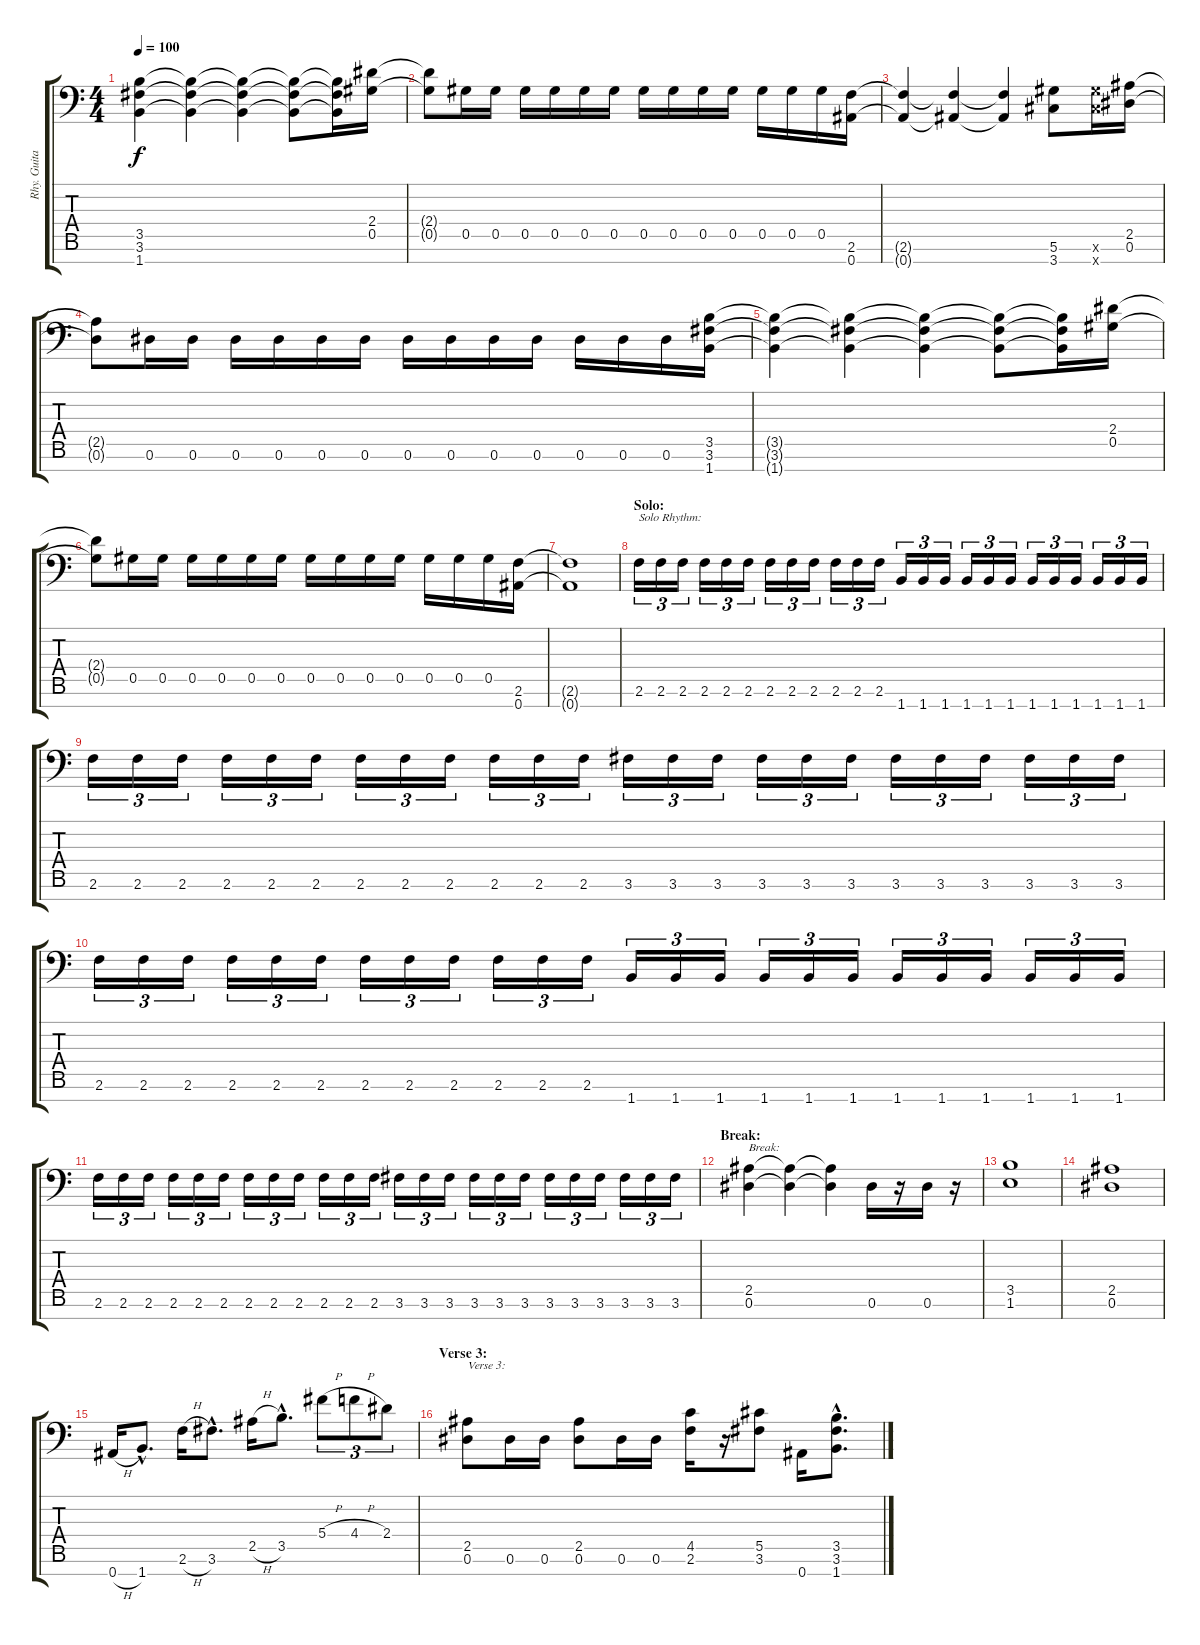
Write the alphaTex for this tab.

\track ("Rhy. Guitar 1" "Rhy. Guita") {instrument distortionguitar}
\staff {score tabs}
\tuning (Eb4 Bb3 Gb3 Db3 Ab2 Eb2 Bb1) {hide}
\ts (4 4)
\tempo 100
\clef f4
\ks c
(3.5{t} 3.6{t} 1.7{t}).4{dy f} (3.5{t} 3.6{t} 1.7{t}).4 (3.5{t} 3.6{t} 1.7{t}).4 (3.5{t} 3.6{t} 1.7{t}).8 (3.5{t} 3.6{t} 1.7{t}).16 (2.4 0.5).16 |
(2.4{t} 0.5{t}).8 0.5.16 0.5.16 0.5.16 0.5.16 0.5.16 0.5.16 0.5.16 0.5.16 0.5.16 0.5.16 0.5.16 0.5.16 0.5.16 (2.6 0.7).16 |
(2.6{t} 0.7{t}).4 (2.6{t} 0.7{t}).4 (2.6{t} 0.7{t}).4 (5.6 3.7).8 (5.6{x} 3.7{x}).16 (2.5 0.6).16 |
(2.5{t} 0.6{t}).8 0.6.16 0.6.16 0.6.16 0.6.16 0.6.16 0.6.16 0.6.16 0.6.16 0.6.16 0.6.16 0.6.16 0.6.16 0.6.16 (3.5 3.6 1.7).16 |
(3.5{t} 3.6{t} 1.7{t}).4 (3.5{t} 3.6{t} 1.7{t}).4 (3.5{t} 3.6{t} 1.7{t}).4 (3.5{t} 3.6{t} 1.7{t}).8 (3.5{t} 3.6{t} 1.7{t}).16 (2.4 0.5).16 |
(2.4{t} 0.5{t}).8 0.5.16 0.5.16 0.5.16 0.5.16 0.5.16 0.5.16 0.5.16 0.5.16 0.5.16 0.5.16 0.5.16 0.5.16 0.5.16 (2.6 0.7).16 |
(2.6{t} 0.7{t}).1 |
\section ("" "Solo:")
2.6.16{tu (3 2) txt "Solo Rhythm:"} 2.6.16{tu (3 2)} 2.6.16{tu (3 2)} 2.6.16{tu (3 2)} 2.6.16{tu (3 2)} 2.6.16{tu (3 2)} 2.6.16{tu (3 2)} 2.6.16{tu (3 2)} 2.6.16{tu (3 2)} 2.6.16{tu (3 2)} 2.6.16{tu (3 2)} 2.6.16{tu (3 2)} 1.7.16{tu (3 2)} 1.7.16{tu (3 2)} 1.7.16{tu (3 2)} 1.7.16{tu (3 2)} 1.7.16{tu (3 2)} 1.7.16{tu (3 2)} 1.7.16{tu (3 2)} 1.7.16{tu (3 2)} 1.7.16{tu (3 2)} 1.7.16{tu (3 2)} 1.7.16{tu (3 2)} 1.7.16{tu (3 2)} |
2.6.16{tu (3 2)} 2.6.16{tu (3 2)} 2.6.16{tu (3 2)} 2.6.16{tu (3 2)} 2.6.16{tu (3 2)} 2.6.16{tu (3 2)} 2.6.16{tu (3 2)} 2.6.16{tu (3 2)} 2.6.16{tu (3 2)} 2.6.16{tu (3 2)} 2.6.16{tu (3 2)} 2.6.16{tu (3 2)} 3.6.16{tu (3 2)} 3.6.16{tu (3 2)} 3.6.16{tu (3 2)} 3.6.16{tu (3 2)} 3.6.16{tu (3 2)} 3.6.16{tu (3 2)} 3.6.16{tu (3 2)} 3.6.16{tu (3 2)} 3.6.16{tu (3 2)} 3.6.16{tu (3 2)} 3.6.16{tu (3 2)} 3.6.16{tu (3 2)} |
2.6.16{tu (3 2)} 2.6.16{tu (3 2)} 2.6.16{tu (3 2)} 2.6.16{tu (3 2)} 2.6.16{tu (3 2)} 2.6.16{tu (3 2)} 2.6.16{tu (3 2)} 2.6.16{tu (3 2)} 2.6.16{tu (3 2)} 2.6.16{tu (3 2)} 2.6.16{tu (3 2)} 2.6.16{tu (3 2)} 1.7.16{tu (3 2)} 1.7.16{tu (3 2)} 1.7.16{tu (3 2)} 1.7.16{tu (3 2)} 1.7.16{tu (3 2)} 1.7.16{tu (3 2)} 1.7.16{tu (3 2)} 1.7.16{tu (3 2)} 1.7.16{tu (3 2)} 1.7.16{tu (3 2)} 1.7.16{tu (3 2)} 1.7.16{tu (3 2)} |
2.6.16{tu (3 2)} 2.6.16{tu (3 2)} 2.6.16{tu (3 2)} 2.6.16{tu (3 2)} 2.6.16{tu (3 2)} 2.6.16{tu (3 2)} 2.6.16{tu (3 2)} 2.6.16{tu (3 2)} 2.6.16{tu (3 2)} 2.6.16{tu (3 2)} 2.6.16{tu (3 2)} 2.6.16{tu (3 2)} 3.6.16{tu (3 2)} 3.6.16{tu (3 2)} 3.6.16{tu (3 2)} 3.6.16{tu (3 2)} 3.6.16{tu (3 2)} 3.6.16{tu (3 2)} 3.6.16{tu (3 2)} 3.6.16{tu (3 2)} 3.6.16{tu (3 2)} 3.6.16{tu (3 2)} 3.6.16{tu (3 2)} 3.6.16{tu (3 2)} |
\section ("" "Break:")
(2.5 0.6).4{txt "Break:"} (2.5{t} 0.6{t}).4 (2.5{t} 0.6{t}).4 0.6.16 r.16 0.6.16 r.16 |
(3.5 1.6).1 |
(2.5 0.6).1 |
0.7{h}.16 1.7{hac}.8{d} 2.6{h}.16 3.6{hac}.8{d} 2.5{h}.16 3.5{hac}.8{d} 5.4{h}.8{tu (3 2)} 4.4{h}.8{tu (3 2)} 2.4.8{tu (3 2)} |
\section ("" "Verse 3:")
(2.5 0.6).8{txt "Verse 3:"} 0.6.16 0.6.16 (2.5 0.6).8 0.6.16 0.6.16 (4.5 2.6).16 r.16 (5.5 3.6).8 0.7.16 (3.5{hac} 3.6{hac} 1.7{hac}).8{d}
